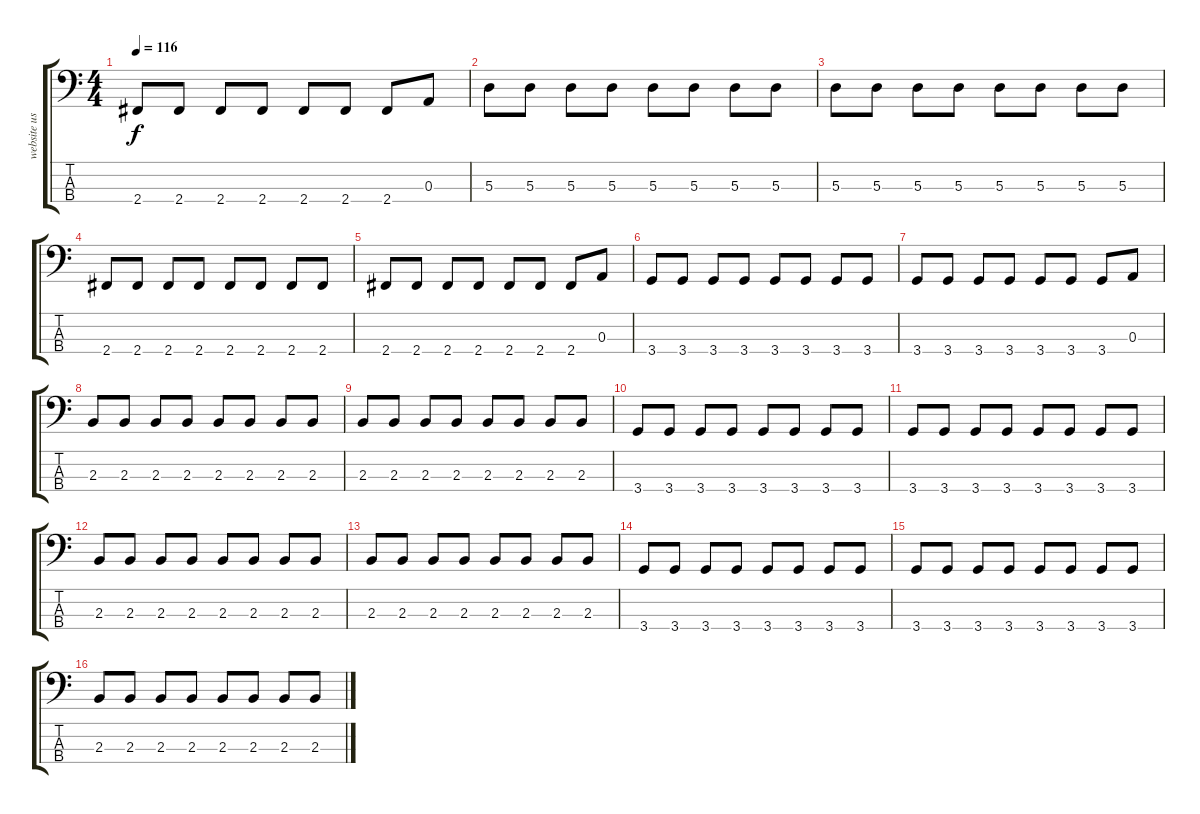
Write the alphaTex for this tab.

\track ("website use." "website us") {instrument electricbassfinger}
\staff {score tabs}
\tuning (G2 D2 A1 E1) {hide}
\ts (4 4)
\tempo 116
\clef f4
\ks c
2.4.8{dy f} 2.4.8 2.4.8 2.4.8 2.4.8 2.4.8 2.4.8 0.3.8 |
5.3.8 5.3.8 5.3.8 5.3.8 5.3.8 5.3.8 5.3.8 5.3.8 |
5.3.8 5.3.8 5.3.8 5.3.8 5.3.8 5.3.8 5.3.8 5.3.8 |
2.4.8 2.4.8 2.4.8 2.4.8 2.4.8 2.4.8 2.4.8 2.4.8 |
2.4.8 2.4.8 2.4.8 2.4.8 2.4.8 2.4.8 2.4.8 0.3.8 |
3.4.8 3.4.8 3.4.8 3.4.8 3.4.8 3.4.8 3.4.8 3.4.8 |
3.4.8 3.4.8 3.4.8 3.4.8 3.4.8 3.4.8 3.4.8 0.3.8 |
2.3.8 2.3.8 2.3.8 2.3.8 2.3.8 2.3.8 2.3.8 2.3.8 |
2.3.8 2.3.8 2.3.8 2.3.8 2.3.8 2.3.8 2.3.8 2.3.8 |
3.4.8 3.4.8 3.4.8 3.4.8 3.4.8 3.4.8 3.4.8 3.4.8 |
3.4.8 3.4.8 3.4.8 3.4.8 3.4.8 3.4.8 3.4.8 3.4.8 |
2.3.8 2.3.8 2.3.8 2.3.8 2.3.8 2.3.8 2.3.8 2.3.8 |
2.3.8 2.3.8 2.3.8 2.3.8 2.3.8 2.3.8 2.3.8 2.3.8 |
3.4.8 3.4.8 3.4.8 3.4.8 3.4.8 3.4.8 3.4.8 3.4.8 |
3.4.8 3.4.8 3.4.8 3.4.8 3.4.8 3.4.8 3.4.8 3.4.8 |
2.3.8 2.3.8 2.3.8 2.3.8 2.3.8 2.3.8 2.3.8 2.3.8
